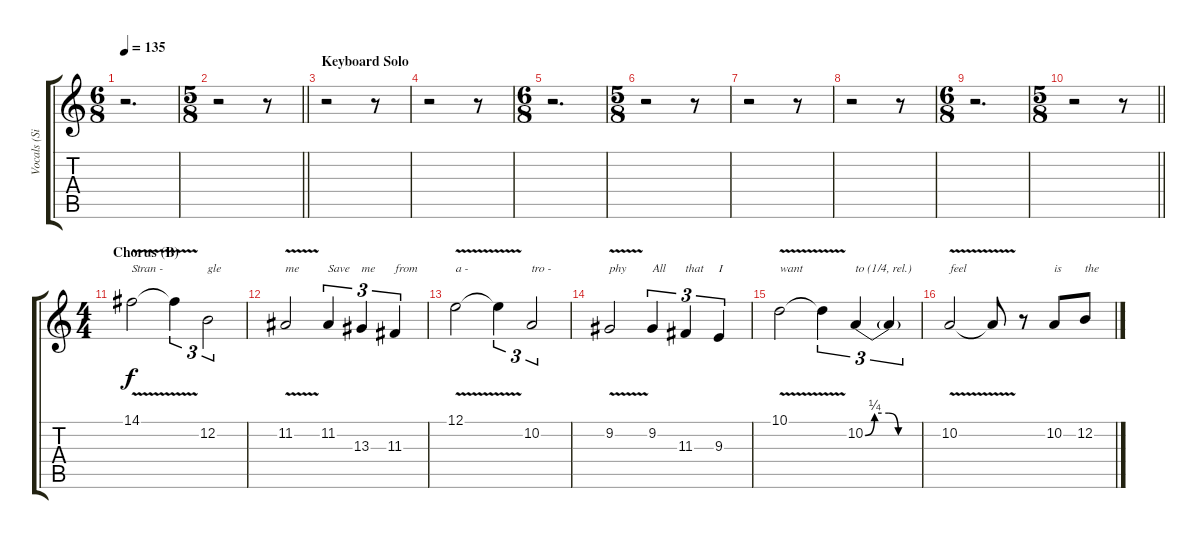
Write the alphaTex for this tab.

\track ("Vocals (Simone)" "Vocals (Si") {instrument flute}
\staff {score tabs}
\tuning (E4 B3 G3 D3 A2 E2) {hide}
\ts (6 8)
\tempo 135
\clef g2
\ks c
r.2{d dy f} |
\ts (5 8)
\barLineRight lightlight
r.2 r.8 |
\section ("" "Keyboard Solo")
r.2 r.8 |
r.2 r.8 |
\ts (6 8)
r.2{d} |
\ts (5 8)
r.2 r.8 |
r.2 r.8 |
r.2 r.8 |
\ts (6 8)
r.2{d} |
\ts (5 8)
\barLineRight lightlight
r.2 r.8 |
\ts (4 4)
\section ("" "Chorus (B)")
14.1{v}.2{txt "Stran -"} 14.1{t}.4{tu (3 2)} 12.2.2{tu (3 2) txt "gle"} |
11.2{v}.2{txt "me"} 11.2.4{tu (3 2) txt "Save"} 13.3.4{tu (3 2) txt "me"} 11.3.4{tu (3 2) txt "from"} |
12.1{v}.2{txt "a -"} 12.1{t}.4{tu (3 2)} 10.2.2{tu (3 2) txt "tro -"} |
9.2{v}.2{txt "phy"} 9.2.4{tu (3 2) txt "All"} 11.3.4{tu (3 2) txt "that"} 9.3.4{tu (3 2) txt "I"} |
10.1{v}.2{txt "want"} 10.1{t}.4{tu (3 2)} 10.2{be (custom 0 0 10 1 25 1 35 0 60 0)}.4{tu (3 2) txt "to (1/4, rel.)"} 10.2{t}.4{tu (3 2)} |
10.2{v}.2{txt "feel"} 10.2{t}.8 r.8 10.2.8{txt "is"} 12.2.8{txt "the"}
